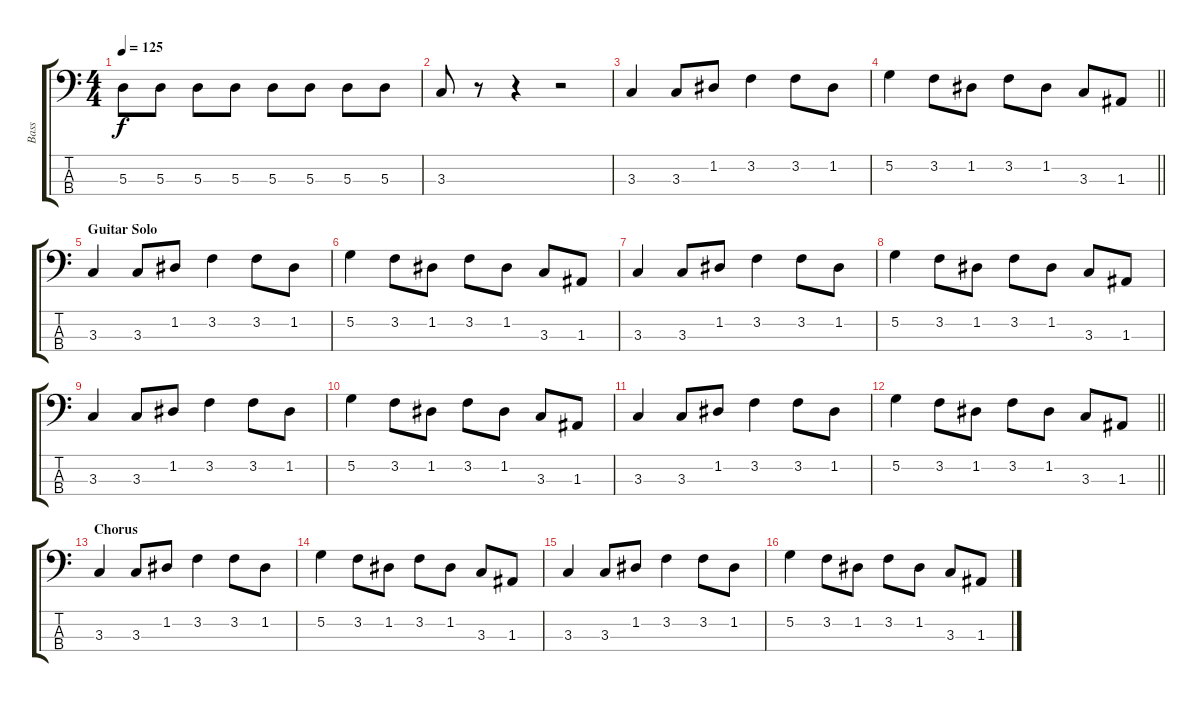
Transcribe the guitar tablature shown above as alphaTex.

\track ("Bass" "Bass") {instrument electricbassfinger}
\staff {score tabs}
\tuning (G2 D2 A1 E1) {hide}
\ts (4 4)
\tempo 125
\clef f4
\ks c
5.3.8{dy f} 5.3.8 5.3.8 5.3.8 5.3.8 5.3.8 5.3.8 5.3.8 |
3.3.8 r.8 r.4 r.2 |
3.3.4 3.3.8 1.2.8 3.2.4 3.2.8 1.2.8 |
\barLineRight lightlight
5.2.4 3.2.8 1.2.8 3.2.8 1.2.8 3.3.8 1.3.8 |
\section ("" "Guitar Solo")
3.3.4 3.3.8 1.2.8 3.2.4 3.2.8 1.2.8 |
5.2.4 3.2.8 1.2.8 3.2.8 1.2.8 3.3.8 1.3.8 |
3.3.4 3.3.8 1.2.8 3.2.4 3.2.8 1.2.8 |
5.2.4 3.2.8 1.2.8 3.2.8 1.2.8 3.3.8 1.3.8 |
3.3.4 3.3.8 1.2.8 3.2.4 3.2.8 1.2.8 |
5.2.4 3.2.8 1.2.8 3.2.8 1.2.8 3.3.8 1.3.8 |
3.3.4 3.3.8 1.2.8 3.2.4 3.2.8 1.2.8 |
\barLineRight lightlight
5.2.4 3.2.8 1.2.8 3.2.8 1.2.8 3.3.8 1.3.8 |
\section ("" "Chorus")
3.3.4 3.3.8 1.2.8 3.2.4 3.2.8 1.2.8 |
5.2.4 3.2.8 1.2.8 3.2.8 1.2.8 3.3.8 1.3.8 |
3.3.4 3.3.8 1.2.8 3.2.4 3.2.8 1.2.8 |
5.2.4 3.2.8 1.2.8 3.2.8 1.2.8 3.3.8 1.3.8
